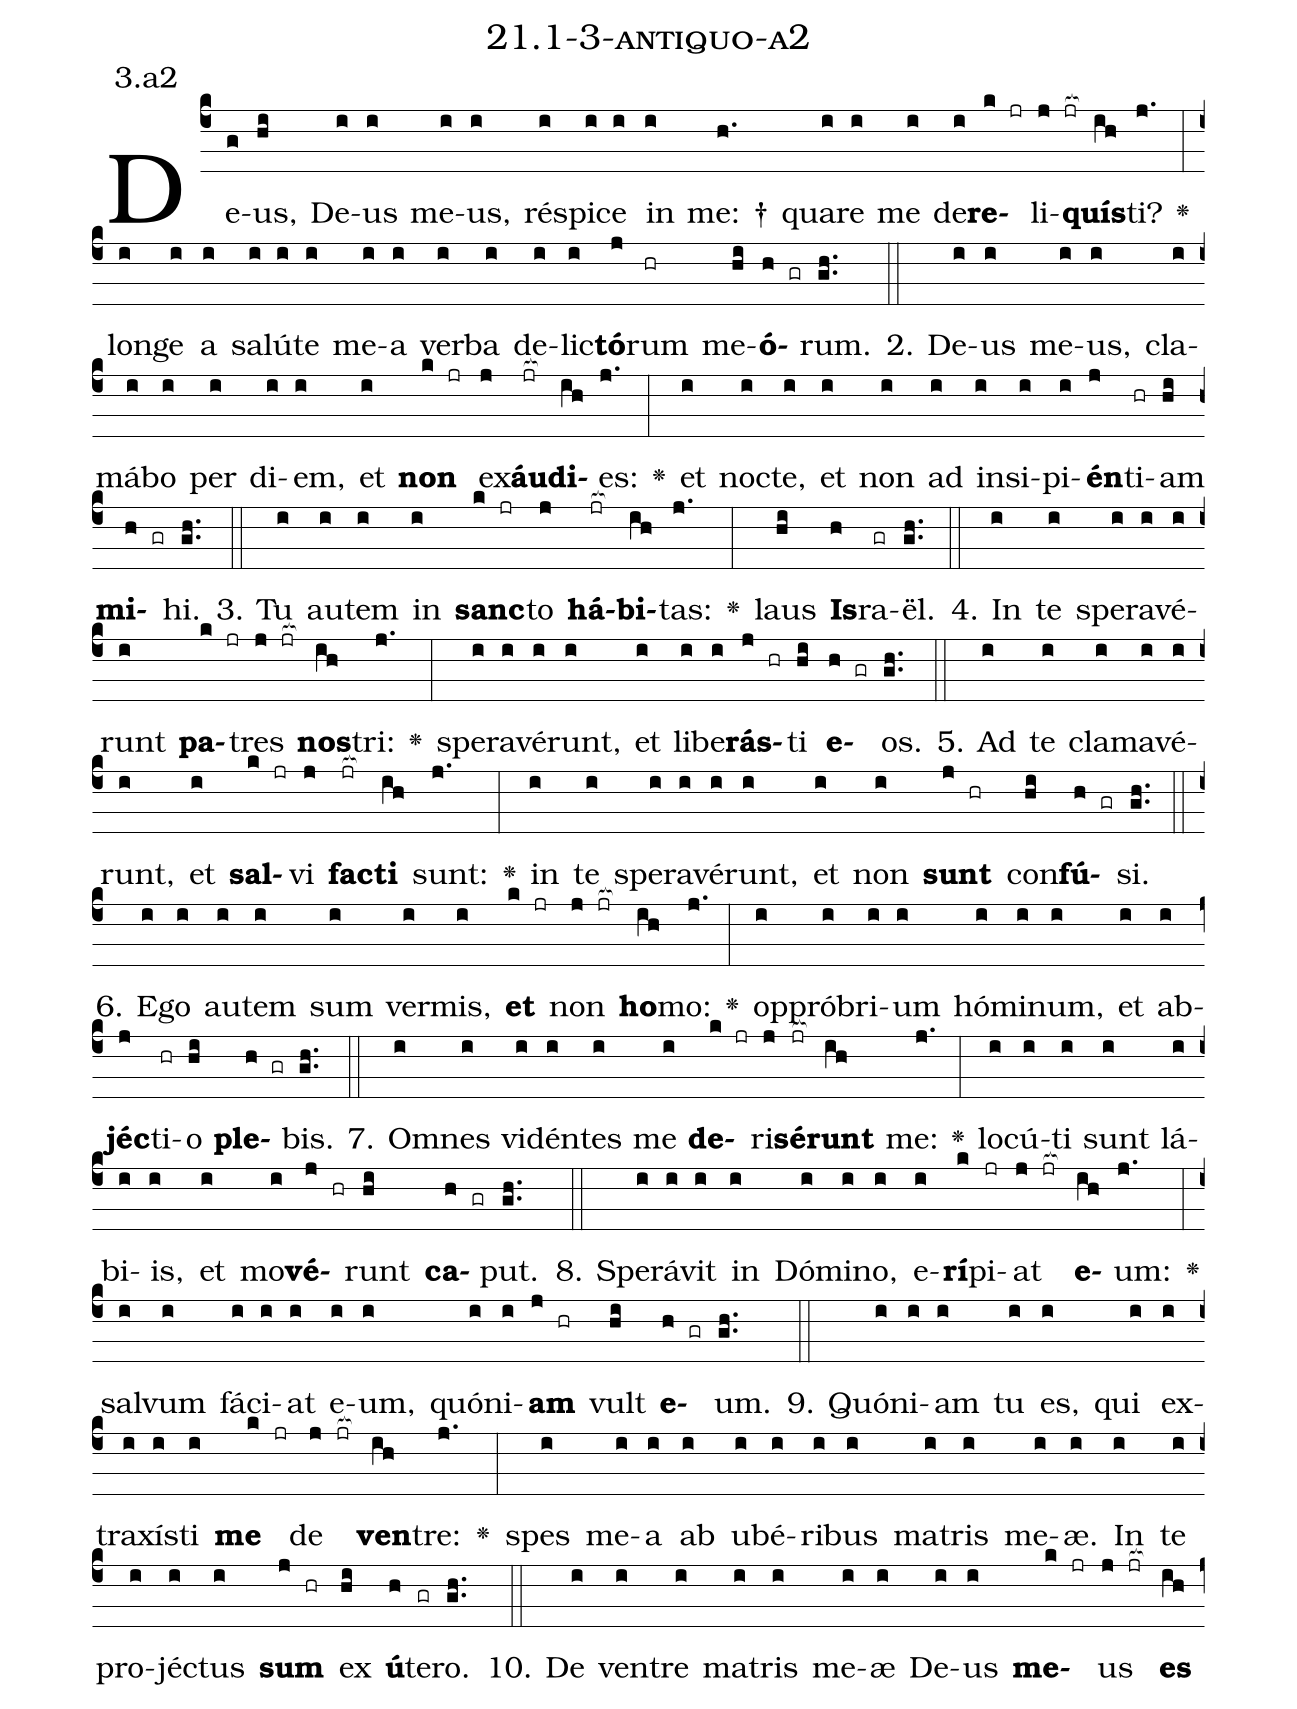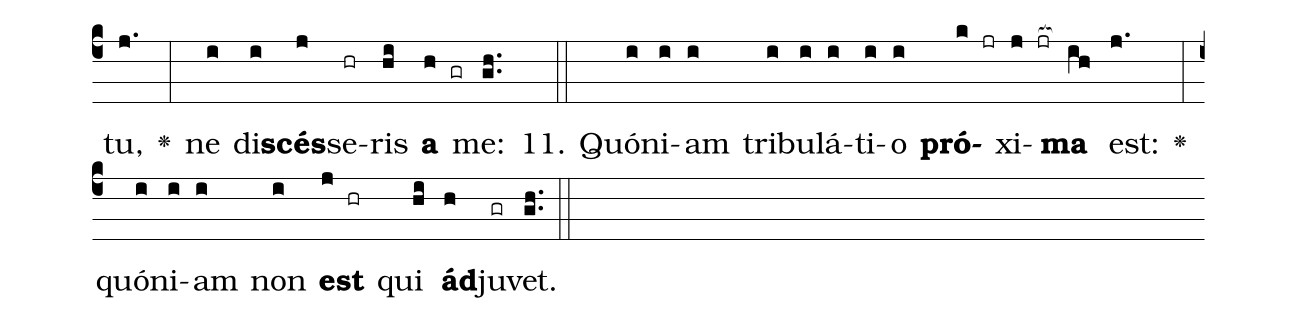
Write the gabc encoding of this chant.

name: 21.1-3-antiquo-a2;
annotation: 3.a2;
%%
(c4)De(g)us,(hi) De(i)us(i) me(i)us,(i) ré(i)spi(i)ce(i) in(i) me: †(h.) qua(i)re(i) me(i) de(i)<b>re</b>(k jr)li(j jr[ocb:1{])<b>quís</b>(ih[ocb:0}])ti?(j.) <v>\greheightstar</v>(:) lon(i)ge(i) a(i) sa(i)lú(i)te(i) me(i)a(i) ver(i)ba(i) de(i)lic(i)<b>tó</b>(j)rum(hr) me(hi)<b>ó</b>(h gr)rum.(gh..) (::)
2. De(i)us(i) me(i)us,(i) cla(i)má(i)bo(i) per(i) di(i)em,(i) et(i) <b>non</b>(k jr) ex(j)<b>áu</b>(jr[ocb:1{])<b>di</b>(ih[ocb:0}])es:(j.) <v>\greheightstar</v>(:) et(i) noc(i)te,(i) et(i) non(i) ad(i) in(i)si(i)pi(i)<b>én</b>(j)ti(hr)am(hi) <b>mi</b>(h gr)hi.(gh..) (::)
3. Tu(i) au(i)tem(i) in(i) <b>sanc</b>(k jr)to(j) <b>há</b>(jr[ocb:1{])<b>bi</b>(ih[ocb:0}])tas:(j.) <v>\greheightstar</v>(:) laus(hi) <b>Is</b>(h)ra(gr)ël.(gh..) (::)
4. In(i) te(i) spe(i)ra(i)vé(i)runt(i) <b>pa</b>(k jr)tres(j jr[ocb:1{]) <b>nos</b>(ih[ocb:0}])tri:(j.) <v>\greheightstar</v>(:) spe(i)ra(i)vé(i)runt,(i) et(i) li(i)be(i)<b>rás</b>(j hr)ti(hi) <b>e</b>(h gr)os.(gh..) (::)
5. Ad(i) te(i) cla(i)ma(i)vé(i)runt,(i) et(i) <b>sal</b>(k jr)vi(j) <b>fac</b>(jr[ocb:1{])<b>ti</b>(ih[ocb:0}]) sunt:(j.) <v>\greheightstar</v>(:) in(i) te(i) spe(i)ra(i)vé(i)runt,(i) et(i) non(i) <b>sunt</b>(j hr) con(hi)<b>fú</b>(h gr)si.(gh..) (::)
6. E(i)go(i) au(i)tem(i) sum(i) ver(i)mis,(i) <b>et</b>(k jr) non(j jr[ocb:1{]) <b>ho</b>(ih[ocb:0}])mo:(j.) <v>\greheightstar</v>(:) op(i)pró(i)bri(i)um(i) hó(i)mi(i)num,(i) et(i) ab(i)<b>jéc</b>(j)ti(hr)o(hi) <b>ple</b>(h gr)bis.(gh..) (::)
7. Om(i)nes(i) vi(i)dén(i)tes(i) me(i) <b>de</b>(k jr)ri(j)<b>sé</b>(jr[ocb:1{])<b>runt</b>(ih[ocb:0}]) me:(j.) <v>\greheightstar</v>(:) lo(i)cú(i)ti(i) sunt(i) lá(i)bi(i)is,(i) et(i) mo(i)<b>vé</b>(j hr)runt(hi) <b>ca</b>(h gr)put.(gh..) (::)
8. Spe(i)rá(i)vit(i) in(i) Dó(i)mi(i)no,(i) e(i)<b>rí</b>(k)pi(jr)at(j jr[ocb:1{]) <b>e</b>(ih[ocb:0}])um:(j.) <v>\greheightstar</v>(:) sal(i)vum(i) fá(i)ci(i)at(i) e(i)um,(i) quón(i)i(i)<b>am</b>(j hr) vult(hi) <b>e</b>(h gr)um.(gh..) (::)
9. Quón(i)i(i)am(i) tu(i) es,(i) qui(i) ex(i)tra(i)xís(i)ti(i) <b>me</b>(k jr) de(j jr[ocb:1{]) <b>ven</b>(ih[ocb:0}])tre:(j.) <v>\greheightstar</v>(:) spes(i) me(i)a(i) ab(i) u(i)bé(i)ri(i)bus(i) ma(i)tris(i) me(i)æ.(i) In(i) te(i) pro(i)jéc(i)tus(i) <b>sum</b>(j hr) ex(hi) <b>ú</b>(h)te(gr)ro.(gh..) (::)
10. De(i) ven(i)tre(i) ma(i)tris(i) me(i)æ(i) De(i)us(i) <b>me</b>(k jr)us(j jr[ocb:1{]) <b>es</b>(ih[ocb:0}]) tu,(j.) <v>\greheightstar</v>(:) ne(i) di(i)<b>scés</b>(j)se(hr)ris(hi) <b>a</b>(h gr) me:(gh..) (::)
11. Quón(i)i(i)am(i) tri(i)bu(i)lá(i)ti(i)o(i) <b>pró</b>(k jr)xi(j jr[ocb:1{])<b>ma</b>(ih[ocb:0}]) est:(j.) <v>\greheightstar</v>(:) quón(i)i(i)am(i) non(i) <b>est</b>(j hr) qui(hi) <b>ád</b>(h)ju(gr)vet.(gh..) (::)
